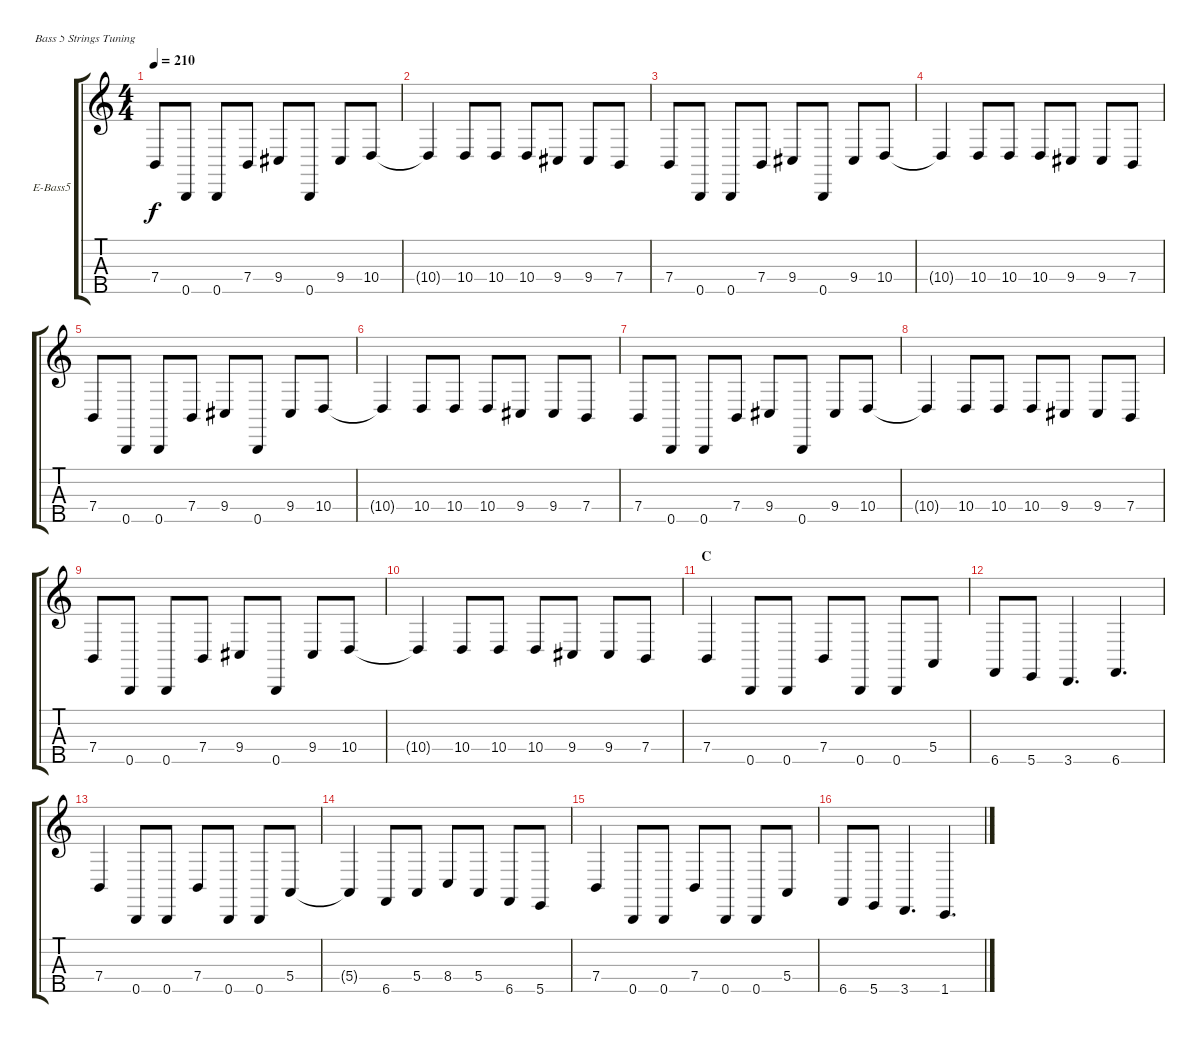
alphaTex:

\bracketExtendMode groupsimilarinstruments
\firstSystemTrackNameOrientation horizontal
\otherSystemsTrackNameOrientation horizontal
\track ("Bass" "E-Bass5") {instrument electricbassfinger}
\staff {score tabs}
\tuning (G2 D2 A1 E1 B0)
\ts (4 4)
\tempo 210
\clef g2
\ks c
7.4.8{dy f} 0.5.8 0.5.8 7.4.8 9.4.8 0.5.8 9.4.8 10.4.8 |
10.4{t}.4 10.4.8 10.4.8 10.4.8 9.4.8 9.4.8 7.4.8 |
7.4.8 0.5.8 0.5.8 7.4.8 9.4.8 0.5.8 9.4.8 10.4.8 |
10.4{t}.4 10.4.8 10.4.8 10.4.8 9.4.8 9.4.8 7.4.8 |
7.4.8 0.5.8 0.5.8 7.4.8 9.4.8 0.5.8 9.4.8 10.4.8 |
10.4{t}.4 10.4.8 10.4.8 10.4.8 9.4.8 9.4.8 7.4.8 |
7.4.8 0.5.8 0.5.8 7.4.8 9.4.8 0.5.8 9.4.8 10.4.8 |
10.4{t}.4 10.4.8 10.4.8 10.4.8 9.4.8 9.4.8 7.4.8 |
7.4.8 0.5.8 0.5.8 7.4.8 9.4.8 0.5.8 9.4.8 10.4.8 |
10.4{t}.4 10.4.8 10.4.8 10.4.8 9.4.8 9.4.8 7.4.8 |
\section ("" "C")
7.4.4 0.5.8 0.5.8 7.4.8 0.5.8 0.5.8 5.4.8 |
6.5.8 5.5.8 3.5.4{d} 6.5.4{d} |
7.4.4 0.5.8 0.5.8 7.4.8 0.5.8 0.5.8 5.4.8 |
5.4{t}.4 6.5.8 5.4.8 8.4.8 5.4.8 6.5.8 5.5.8 |
7.4.4 0.5.8 0.5.8 7.4.8 0.5.8 0.5.8 5.4.8 |
6.5.8 5.5.8 3.5.4{d} 1.5.4{d}
